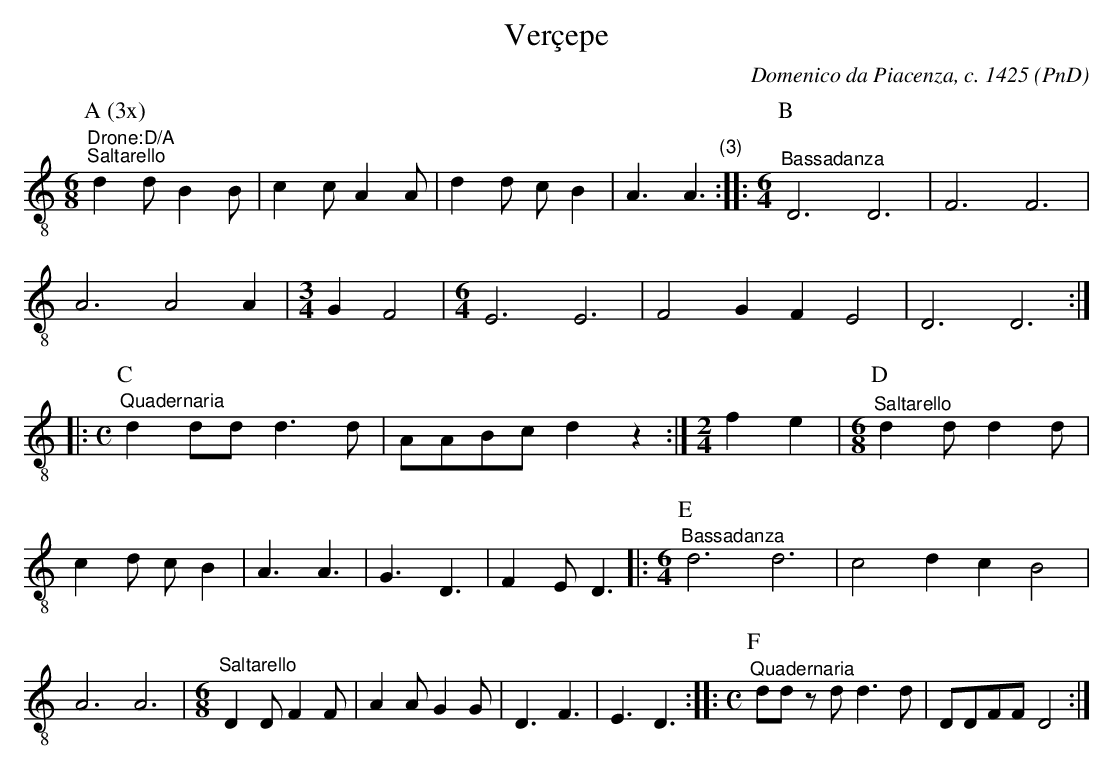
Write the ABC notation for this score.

X:1
T:Verçepe
C:Domenico da Piacenza, c. 1425 (PnD)
M:6/8
L:1/8
K:D dorian clef=G-8
P:A (3x)
"^Drone:D/A;Saltarello"d2d B2B | c2c A2A | d2d cB2 | A3 "^        (3)"A3 ::
M:6/4
P:B
"^Bassadanza"D6 D6 | F6 F6 | A6 A4A2 |
M:3/4
G2F4 |
M:6/4
E6 E6 | F4G2 F2E4 | D6 D6 ::
M:C
P:C
"^Quadernaria"d2dd d3d | AABc d2z2 :|
M:2/4
f2 e2 |
M:6/8
P:D
"^Saltarello"d2d d2d | c2d cB2 | A3 A3 | G3 D3 | F2E D3 |:
M:6/4
P:E
"^Bassadanza"d6 d6 | c4d2 c2B4 | A6 A6 |
M:6/8
"^Saltarello"D2D F2F | A2A G2G | D3 F3 | E3 D3 ::
M:C
P:F
"^Quadernaria"dd zd d3d | DDFF D4 :|
